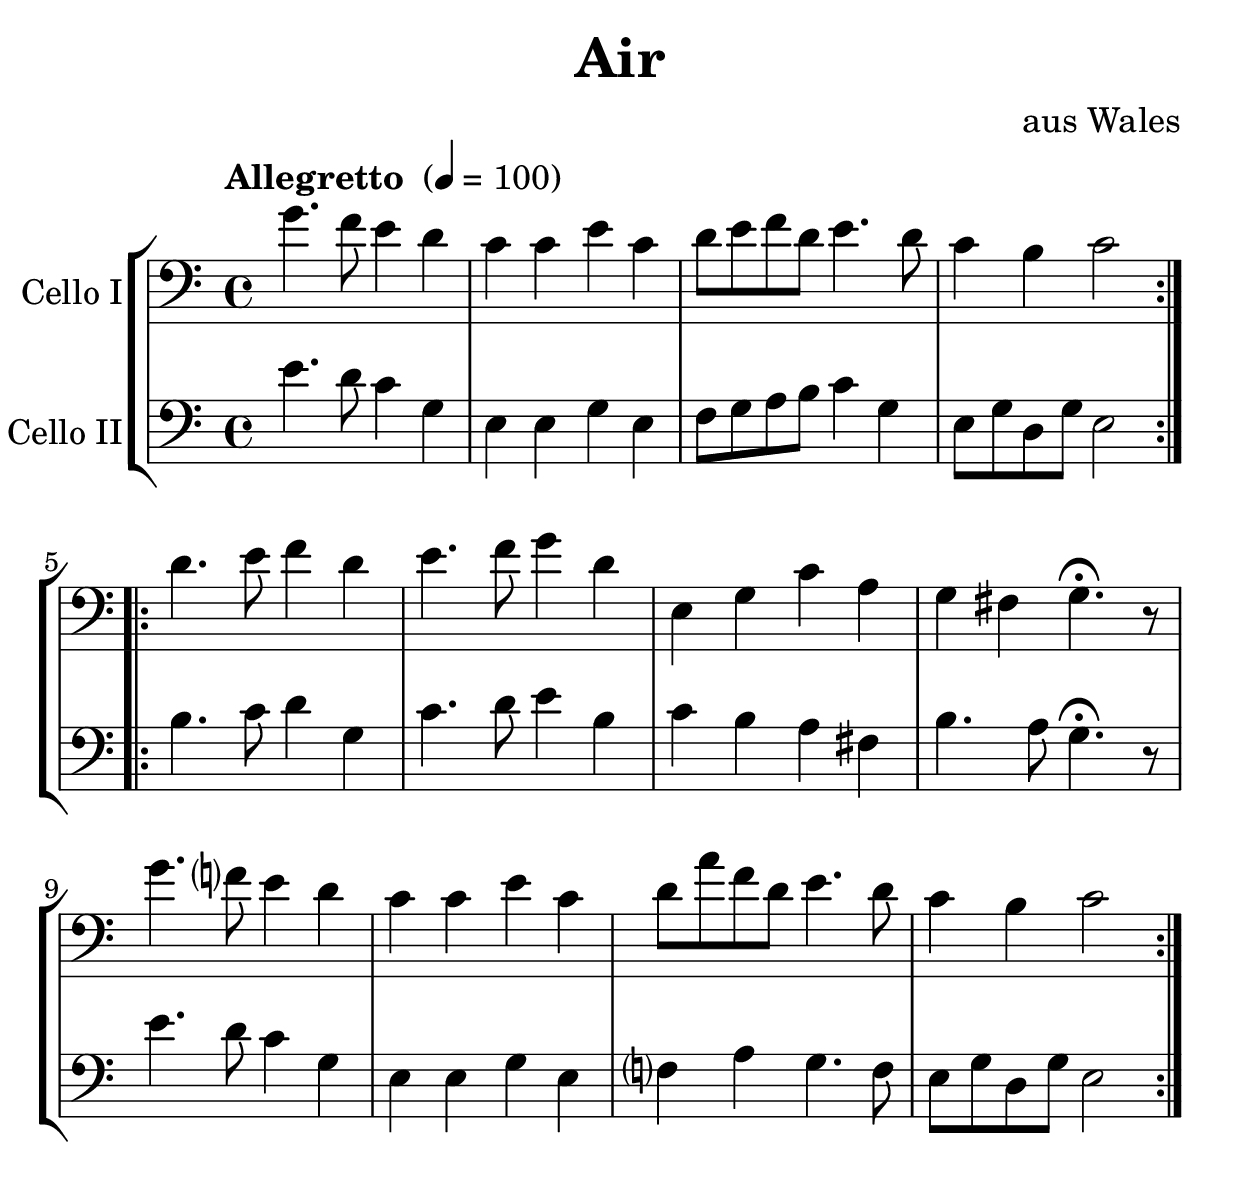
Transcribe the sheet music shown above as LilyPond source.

\version "2.14.2"
\include "deutsch.ly"

#(set-global-staff-size 30)

\header {
  title = "Air"
  composer = "aus Wales"
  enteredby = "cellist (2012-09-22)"
}

voiceconsts = {
 \key c \major
 \time 4/4
 \clef "bass"
% \numericTimeSignature
 \compressFullBarRests
 \tempo "Allegretto " 4=100
}

%minstr = "harpsichord"
mihi = "clarinet"
%minstr = "accordion"
milo = "bassoon"

moral = \markup \italic "molto rall."

va = \relative c''' {
  \voiceconsts

  \repeat volta 2 {
    g4. f8 e4 d
    c c e c
    d8 e f d e4. d8
    c4 h c2
  }

  \repeat volta 2 {
    d4. e8 f4 d
    e4. f8 g4 d
    e, g c a
    g fis g4.\fermata r8

    g'4. f?8 e4 d
    c c e c
    d8 a' f d e4. d8
    c4 h c2
  }
}

vb = \relative c'' {
  \voiceconsts

  \repeat volta 2 {
    e4. d8 c4 g
    e e g e
    f8 g a h c4 g
    e8 g d g e2
  }

  \repeat volta 2 {
    h'4. c8 d4 g,
    c4. d8 e4 h
    c h a fis
    h4. a8 g4.\fermata r8

    e'4. d8 c4 g
    e e g e
    f? a g4. f8
    e g d g e2
  }
}


music = \new StaffGroup <<
      \new Staff {
	\set Staff.midiInstrument = \milo
	\set Staff.instrumentName = #"Cello I"
	\transpose c c, { \va }
      }

      \new Staff {
	\set Staff.midiInstrument = \milo
	\set Staff.instrumentName = #"Cello II"
	\transpose c c, { \vb }
      }
>>

\book {
  \score {
    \music
    \layout {}
  }

  \score {
    \unfoldRepeats \music

    \midi {
      \context {
        \Score
      }
    }
  }
}
